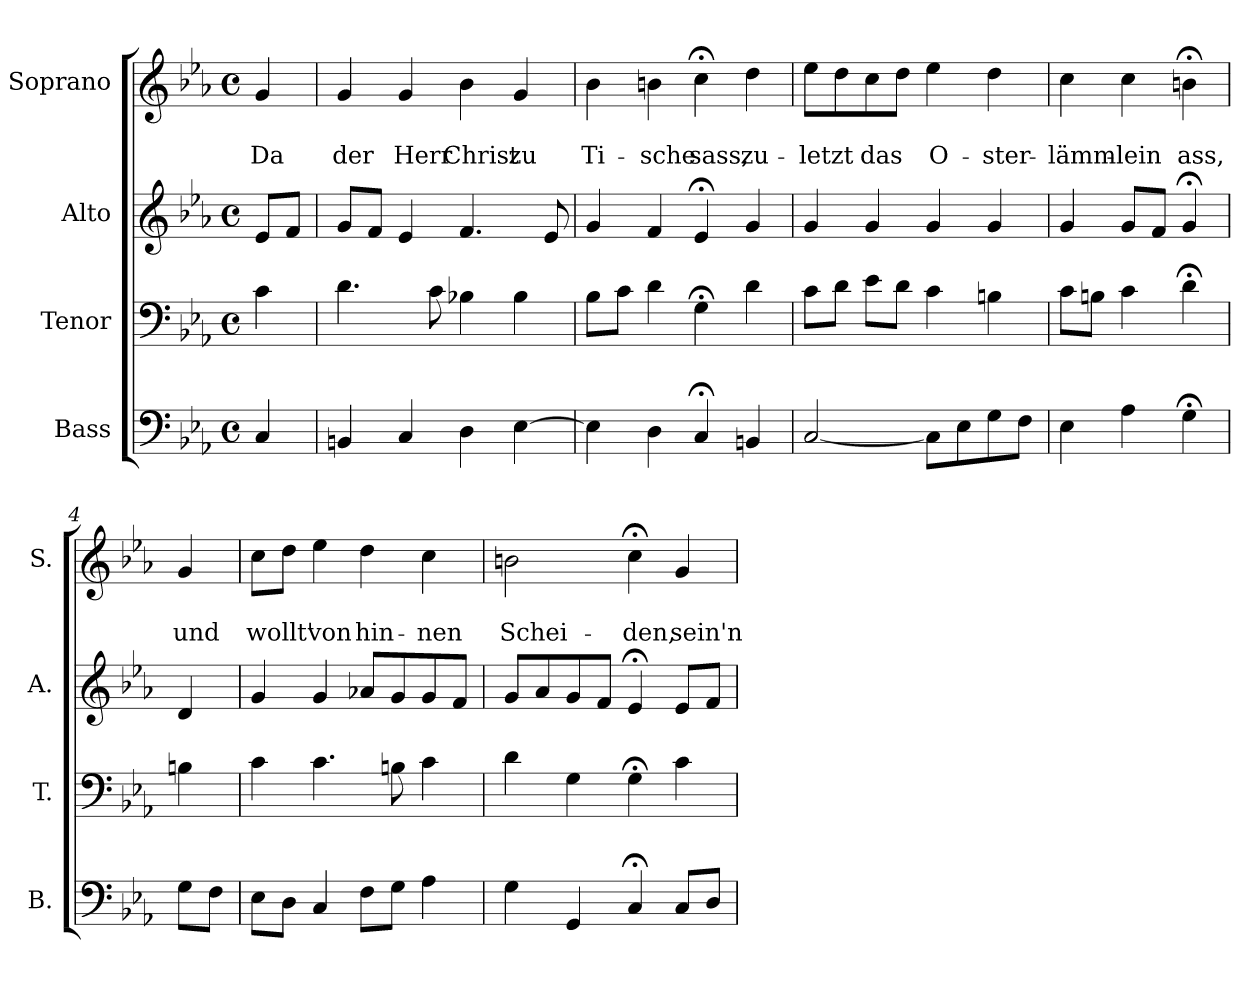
**kern	**kern	**kern	**kern	**text	**text
*part4	*part3	*part2	*part1	*part1	*part1
*staff4	*staff3	*staff2	*staff1	*staff1	*staff1
*I"Bass	*I"Tenor	*I"Alto	*I"Soprano	*	*
*I'B.	*I'T.	*I'A.	*I'S.	*	*
*clefF4	*clefF4	*clefG2	*clefG2	*	*
*k[b-e-a-]	*k[b-e-a-]	*k[b-e-a-]	*k[b-e-a-]	*	*
*E-:	*E-:	*E-:	*c:	*	*
*M4/4	*M4/4	*M4/4	*M4/4	*	*
*met(c)	*met(c)	*met(c)	*met(c)	*	*
=	=	=	=	=	=
4C/	4c\	8e-/L	4g/	.	Da
.	.	8f/J	.	.	.
=1	=1	=1	=1	=1	=1
4BBn/	4.d\	8g/L	4g/	.	der
.	.	8f/J	.	.	.
4C/	.	4e-/	4g/	.	Herr
.	8c\	.	.	.	.
4D\	4B-X\	4.f/	4b-\	.	Christ
[4E-\	4B-\	.	4g/	.	zu
.	.	8e-/	.	.	.
=2	=2	=2	=2	=2	=2
4E-\]	8B-\L	4g/	4b-\	.	Ti-
.	8c\J	.	.	.	.
4D\	4d\	4f/	4bn\	.	-sche
4C;</	4G;<\	4e-;</	4cc;<\	.	sass,
4BBn/	4d\	4g/	4dd\	.	zu-
=3	=3	=3	=3	=3	=3
[2C/	8c\L	4g/	8ee-\L	.	-letzt
.	8d\J	.	8dd\	.	.
.	8e-\L	4g/	8cc\	.	das
.	8d\J	.	8dd\J	.	.
8C\L]	4c\	4g/	4ee-\	.	O-
8E-\	.	.	.	.	.
8G\	4Bn\	4g/	4dd\	.	-ster-
8F\J	.	.	.	.	.
=4	=4	=4	=4	=4	=4
4E-\	8c\L	4g/	4cc\	.	-lämm-
.	8Bn\J	.	.	.	.
4A-\	4c\	8g/L	4cc\	.	-lein
.	.	8f/J	.	.	.
4G;<\	4d;<\	4g;</	4bn;<\	.	ass,
!!LO:LB:g=z
=4a	=4a	=4a	=4a	=4a	=4a
8G\L	4Bn\	4d/	4g/	.	und
8F\J	.	.	.	.	.
=5	=5	=5	=5	=5	=5
8E-\L	4c\	4g/	8cc\L	.	wollt'
8D\J	.	.	8dd\J	.	.
4C/	4.c\	4g/	4ee-\	.	von
8F\L	.	8a-X/L	4dd\	.	hin-
8G\J	8Bn\	8g/	.	.	.
4A-\	4c\	8g/	4cc\	.	-nen
.	.	8f/J	.	.	.
=6	=6	=6	=6	=6	=6
4G\	4d\	8g/L	2bn\	.	Schei-
.	.	8a-/	.	.	.
4GG/	4G\	8g/	.	.	.
.	.	8f/J	.	.	.
4C;</	4G;<\	4e-;</	4cc;<\	.	-den,
8C/L	4c\	8e-/L	4g/	.	sein'n
8D/J	.	8f/J	.	.	.
=	=	=	=	=	=
*-	*-	*-	*-	*-	*-
